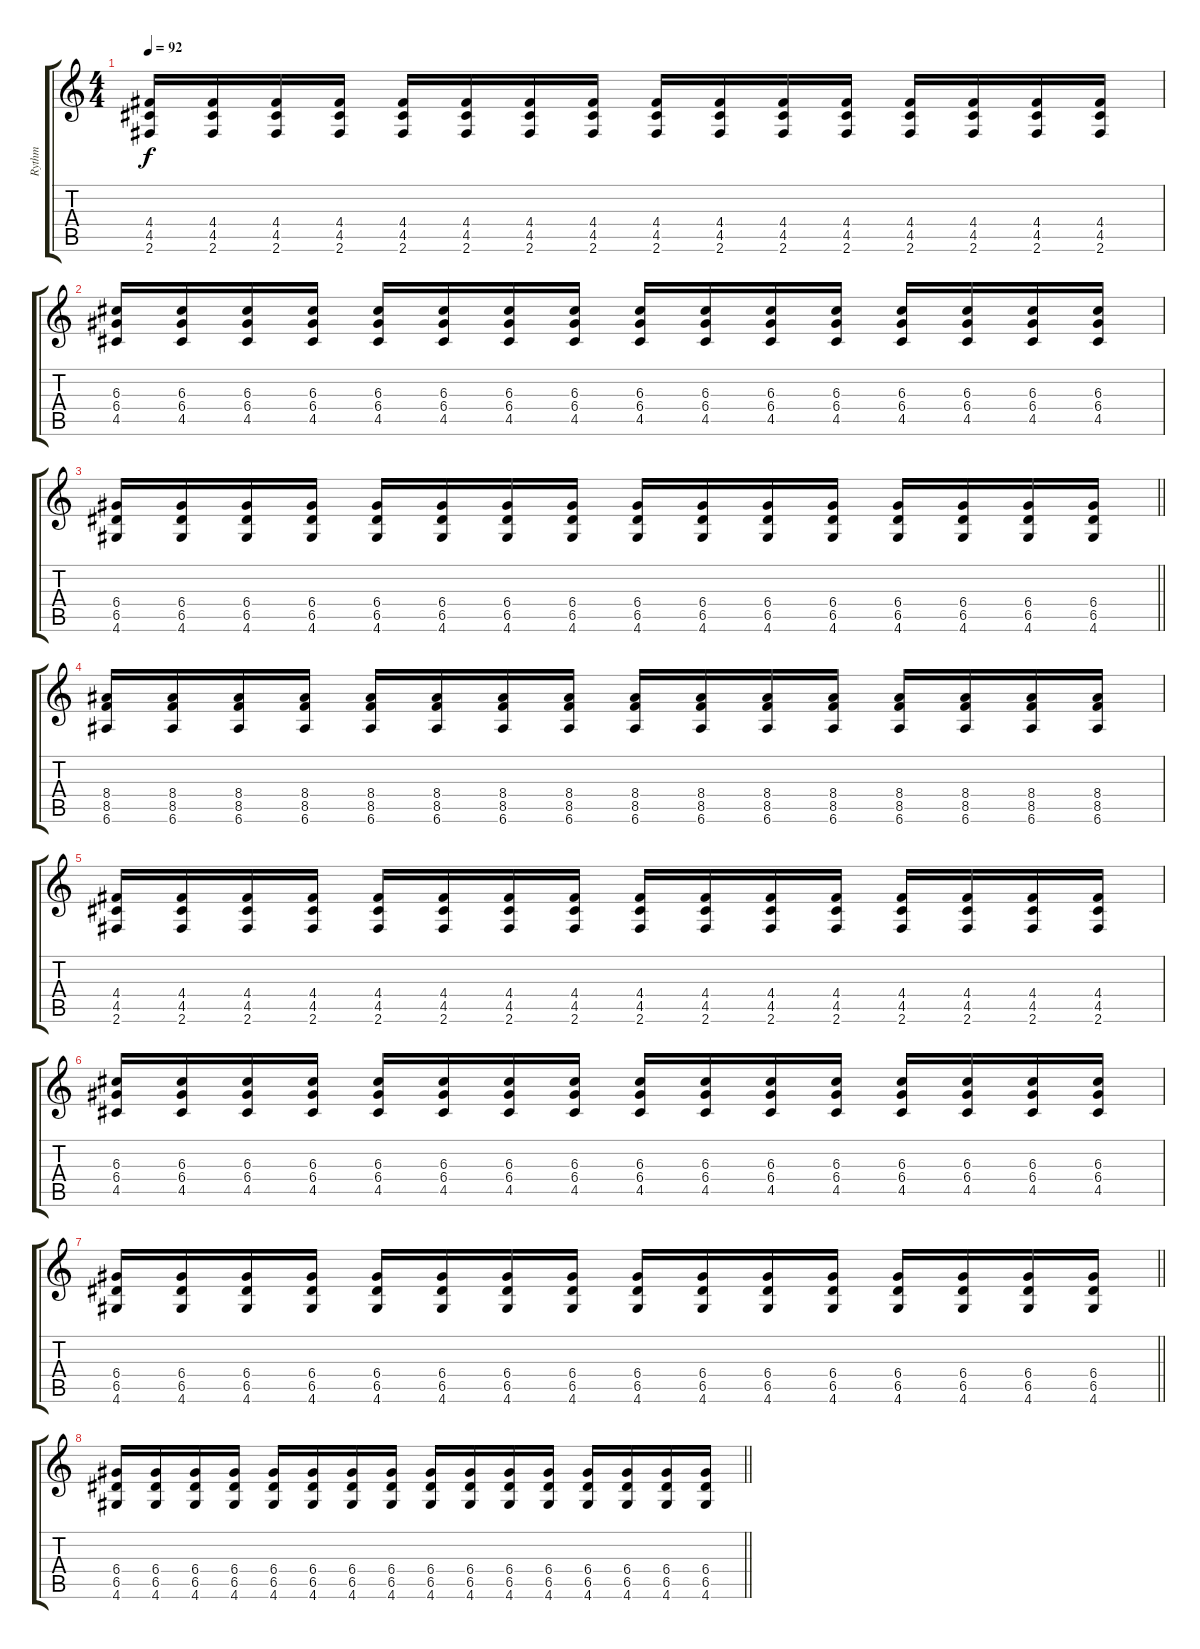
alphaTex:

\track ("Rythm" "Rythm") {instrument distortionguitar}
\staff {score tabs}
\tuning (E4 B3 G3 D3 A2 E2) {hide}
\ts (4 4)
\tempo 92
\clef g2
\ks c
(4.4 4.5 2.6).16{dy f} (4.4 4.5 2.6).16 (4.4 4.5 2.6).16 (4.4 4.5 2.6).16 (4.4 4.5 2.6).16 (4.4 4.5 2.6).16 (4.4 4.5 2.6).16 (4.4 4.5 2.6).16 (4.4 4.5 2.6).16 (4.4 4.5 2.6).16 (4.4 4.5 2.6).16 (4.4 4.5 2.6).16 (4.4 4.5 2.6).16 (4.4 4.5 2.6).16 (4.4 4.5 2.6).16 (4.4 4.5 2.6).16 |
(6.3 6.4 4.5).16 (6.3 6.4 4.5).16 (6.3 6.4 4.5).16 (6.3 6.4 4.5).16 (6.3 6.4 4.5).16 (6.3 6.4 4.5).16 (6.3 6.4 4.5).16 (6.3 6.4 4.5).16 (6.3 6.4 4.5).16 (6.3 6.4 4.5).16 (6.3 6.4 4.5).16 (6.3 6.4 4.5).16 (6.3 6.4 4.5).16 (6.3 6.4 4.5).16 (6.3 6.4 4.5).16 (6.3 6.4 4.5).16 |
\barLineRight lightlight
(6.4 6.5 4.6).16 (6.4 6.5 4.6).16 (6.4 6.5 4.6).16 (6.4 6.5 4.6).16 (6.4 6.5 4.6).16 (6.4 6.5 4.6).16 (6.4 6.5 4.6).16 (6.4 6.5 4.6).16 (6.4 6.5 4.6).16 (6.4 6.5 4.6).16 (6.4 6.5 4.6).16 (6.4 6.5 4.6).16 (6.4 6.5 4.6).16 (6.4 6.5 4.6).16 (6.4 6.5 4.6).16 (6.4 6.5 4.6).16 |
(8.4 8.5 6.6).16 (8.4 8.5 6.6).16 (8.4 8.5 6.6).16 (8.4 8.5 6.6).16 (8.4 8.5 6.6).16 (8.4 8.5 6.6).16 (8.4 8.5 6.6).16 (8.4 8.5 6.6).16 (8.4 8.5 6.6).16 (8.4 8.5 6.6).16 (8.4 8.5 6.6).16 (8.4 8.5 6.6).16 (8.4 8.5 6.6).16 (8.4 8.5 6.6).16 (8.4 8.5 6.6).16 (8.4 8.5 6.6).16 |
(4.4 4.5 2.6).16 (4.4 4.5 2.6).16 (4.4 4.5 2.6).16 (4.4 4.5 2.6).16 (4.4 4.5 2.6).16 (4.4 4.5 2.6).16 (4.4 4.5 2.6).16 (4.4 4.5 2.6).16 (4.4 4.5 2.6).16 (4.4 4.5 2.6).16 (4.4 4.5 2.6).16 (4.4 4.5 2.6).16 (4.4 4.5 2.6).16 (4.4 4.5 2.6).16 (4.4 4.5 2.6).16 (4.4 4.5 2.6).16 |
(6.3 6.4 4.5).16 (6.3 6.4 4.5).16 (6.3 6.4 4.5).16 (6.3 6.4 4.5).16 (6.3 6.4 4.5).16 (6.3 6.4 4.5).16 (6.3 6.4 4.5).16 (6.3 6.4 4.5).16 (6.3 6.4 4.5).16 (6.3 6.4 4.5).16 (6.3 6.4 4.5).16 (6.3 6.4 4.5).16 (6.3 6.4 4.5).16 (6.3 6.4 4.5).16 (6.3 6.4 4.5).16 (6.3 6.4 4.5).16 |
\barLineRight lightlight
(6.4 6.5 4.6).16 (6.4 6.5 4.6).16 (6.4 6.5 4.6).16 (6.4 6.5 4.6).16 (6.4 6.5 4.6).16 (6.4 6.5 4.6).16 (6.4 6.5 4.6).16 (6.4 6.5 4.6).16 (6.4 6.5 4.6).16 (6.4 6.5 4.6).16 (6.4 6.5 4.6).16 (6.4 6.5 4.6).16 (6.4 6.5 4.6).16 (6.4 6.5 4.6).16 (6.4 6.5 4.6).16 (6.4 6.5 4.6).16 |
\barLineRight lightlight
(6.4 6.5 4.6).16 (6.4 6.5 4.6).16 (6.4 6.5 4.6).16 (6.4 6.5 4.6).16 (6.4 6.5 4.6).16 (6.4 6.5 4.6).16 (6.4 6.5 4.6).16 (6.4 6.5 4.6).16 (6.4 6.5 4.6).16 (6.4 6.5 4.6).16 (6.4 6.5 4.6).16 (6.4 6.5 4.6).16 (6.4 6.5 4.6).16 (6.4 6.5 4.6).16 (6.4 6.5 4.6).16 (6.4 6.5 4.6).16
